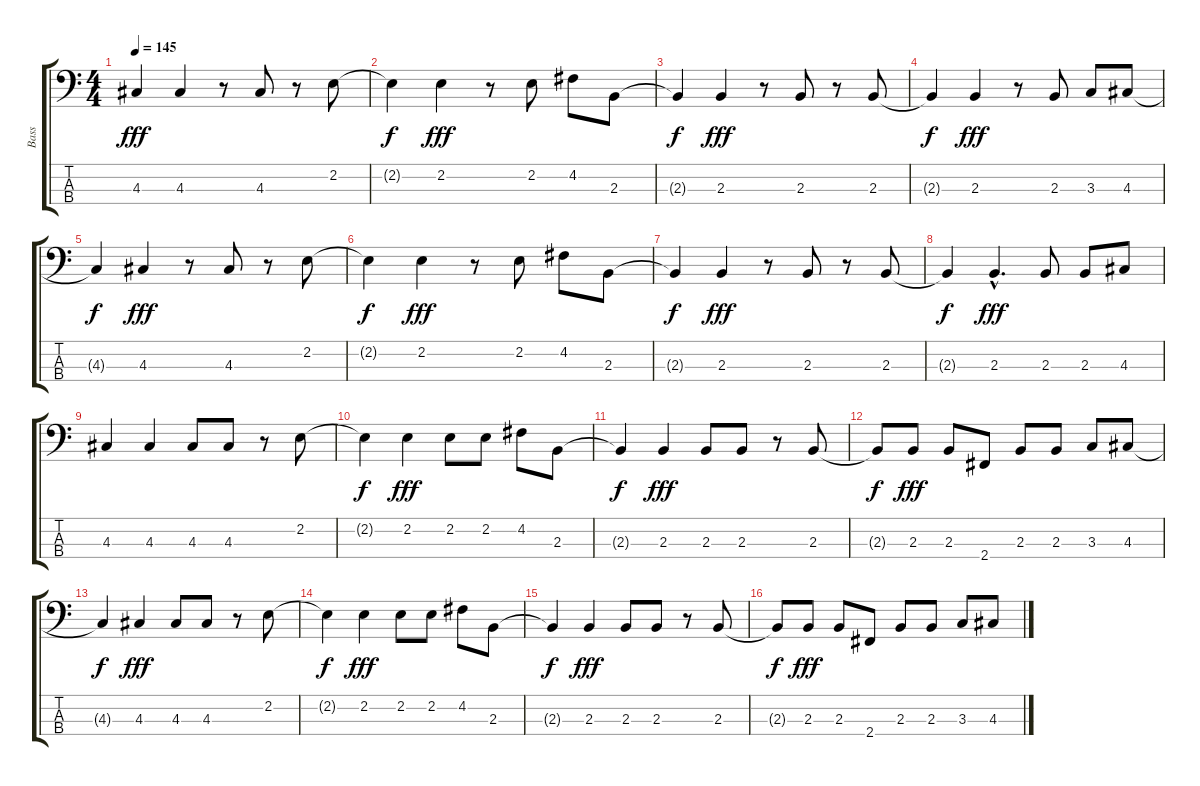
\track ("Bass" "Bass") {instrument electricbasspick}
\staff {score tabs}
\tuning (G2 D2 A1 E1) {hide}
\ts (4 4)
\tempo 145
\clef f4
\ks c
4.3.4{dy fff instrument electricbasspick} 4.3.4 r.8 4.3.8 r.8 2.2.8 |
2.2{t}.4{dy f} 2.2.4{dy fff} r.8 2.2.8 4.2.8 2.3.8 |
2.3{t}.4{dy f} 2.3.4{dy fff} r.8 2.3.8 r.8 2.3.8 |
2.3{t}.4{dy f} 2.3.4{dy fff} r.8 2.3.8 3.3.8 4.3.8 |
4.3{t}.4{dy f} 4.3.4{dy fff} r.8 4.3.8 r.8 2.2.8 |
2.2{t}.4{dy f} 2.2.4{dy fff} r.8 2.2.8 4.2.8 2.3.8 |
2.3{t}.4{dy f} 2.3.4{dy fff} r.8 2.3.8 r.8 2.3.8 |
2.3{t}.4{dy f} 2.3{hac}.4{d dy fff} 2.3.8 2.3.8 4.3.8 |
4.3.4 4.3.4 4.3.8 4.3.8 r.8 2.2.8 |
2.2{t}.4{dy f} 2.2.4{dy fff} 2.2.8 2.2.8 4.2.8 2.3.8 |
2.3{t}.4{dy f} 2.3.4{dy fff} 2.3.8 2.3.8 r.8 2.3.8 |
2.3{t}.8{dy f} 2.3.8{dy fff} 2.3.8 2.4.8 2.3.8 2.3.8 3.3.8 4.3.8 |
4.3{t}.4{dy f} 4.3.4{dy fff} 4.3.8 4.3.8 r.8 2.2.8 |
2.2{t}.4{dy f} 2.2.4{dy fff} 2.2.8 2.2.8 4.2.8 2.3.8 |
2.3{t}.4{dy f} 2.3.4{dy fff} 2.3.8 2.3.8 r.8 2.3.8 |
2.3{t}.8{dy f} 2.3.8{dy fff} 2.3.8 2.4.8 2.3.8 2.3.8 3.3.8 4.3.8
